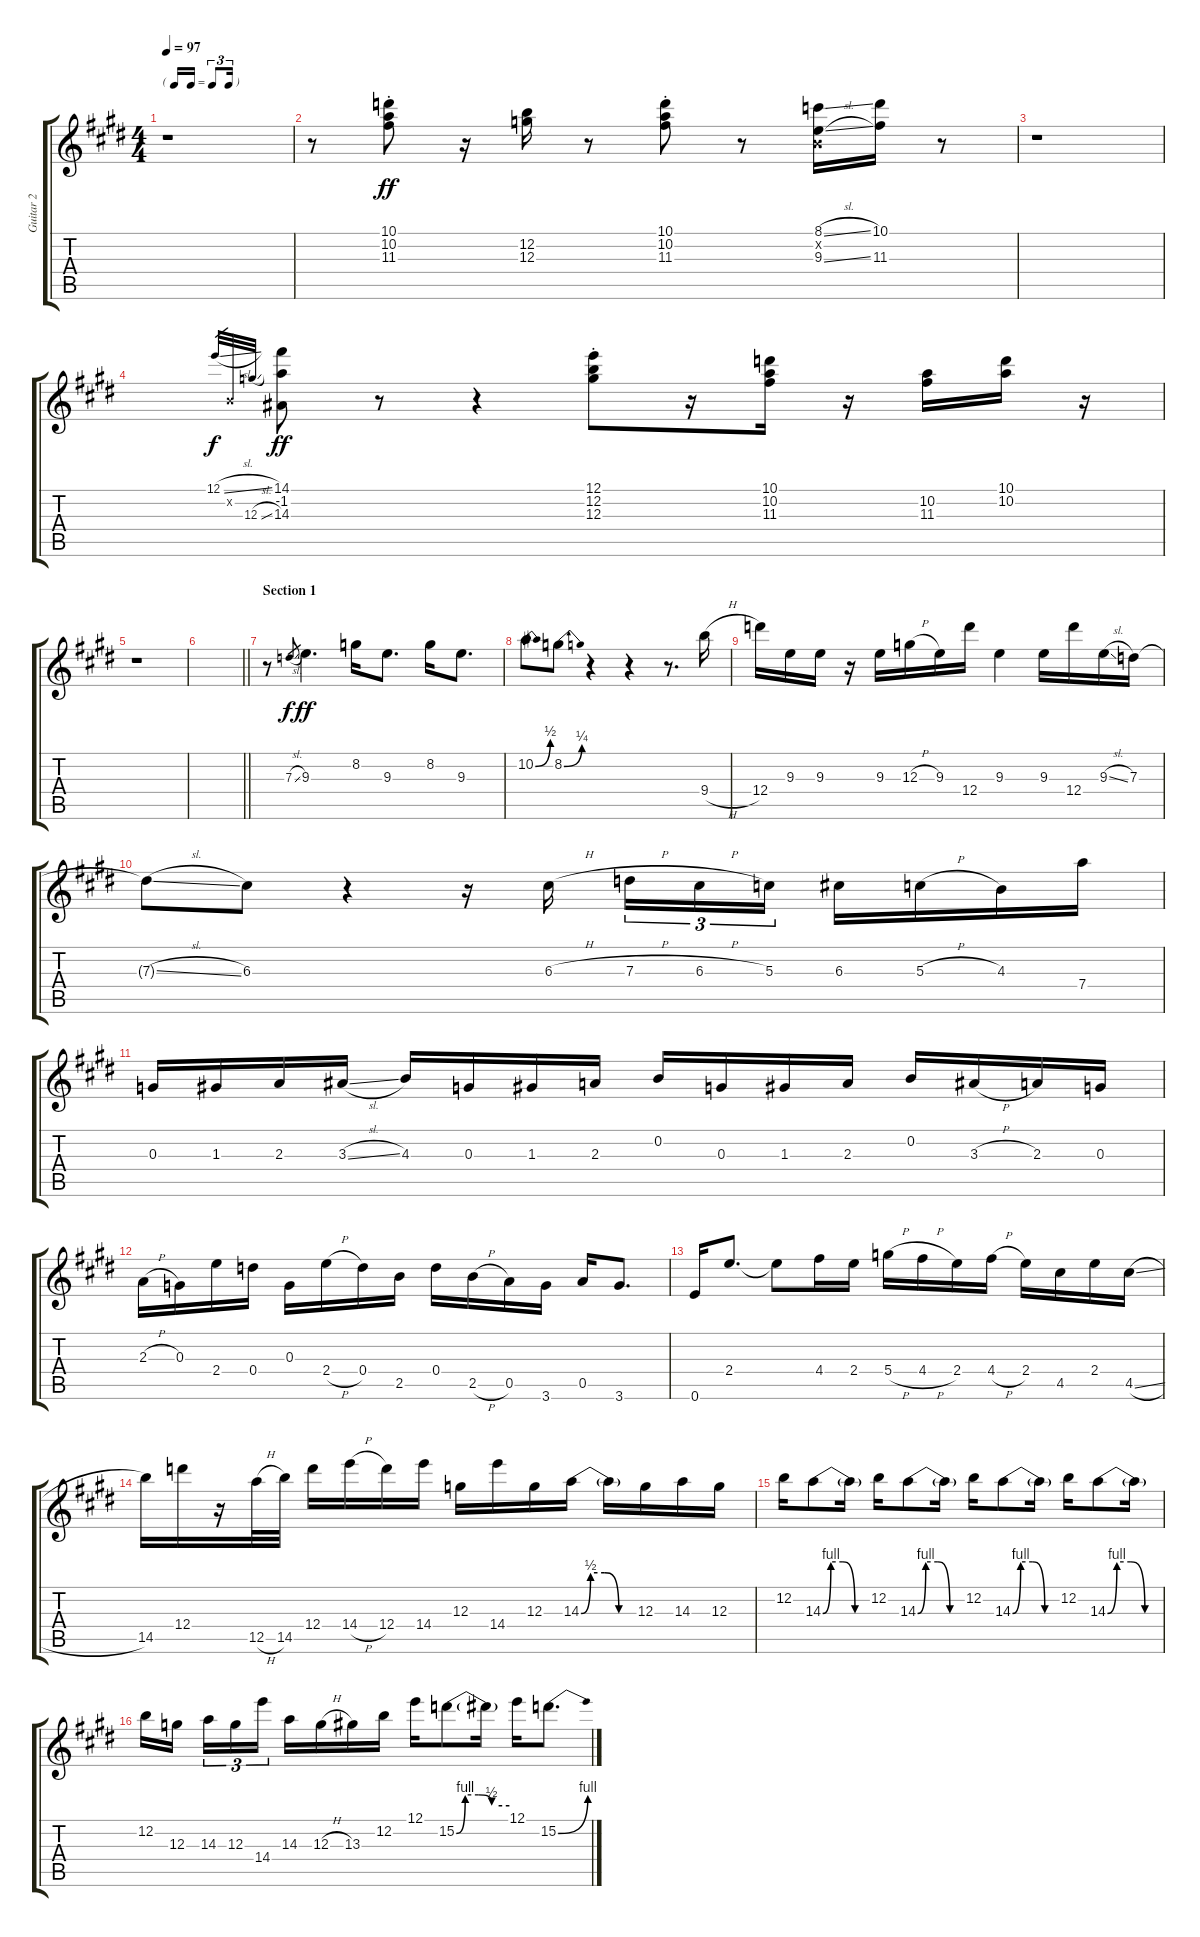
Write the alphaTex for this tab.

\track ("Guitar 2" "Guitar 2") {instrument electricguitarclean}
\staff {score tabs}
\tuning (E4 B3 G3 D4 A3 E3) {hide}
\ts (4 4)
\tf triplet16th
\tempo 97
\clef g2
\ks e
r.1{dy ff} |
\ks c#minor
r.8 (10.1{st} 10.2{st} 11.3{st}).8 r.16 (12.2 12.3).16 r.8 (10.1{st} 10.2{st} 11.3{st}).8 r.8 (8.1{sl} 0.2{x} 9.3{sl}).16 (10.1 11.3).16 r.8 |
\ks e
r.1 |
12.1{sl}.32{gr dy f} 0.2{x}.32{gr} 12.3{sl}.32{gr} (14.1 -1.2 14.3).8{dy ff} r.8 r.4 (12.1{st} 12.2{st} 12.3{st}).8 r.16 (10.1 10.2 11.3).16 r.16 (10.2 11.3).16 (10.1 10.2).16 r.16 |
\ks c#minor
r.1 |
\barLineRight lightlight
|
\section ("" "Section 1")
r.8{volume 13 instrument electricguitarclean} 7.3{sl}.8{gr dy f} 9.3.4{d dy ff} 8.2.16 9.3.8{d} 8.2.16 9.3.8{d} |
\ks e
10.2{be (bend 0 0 60 2)}.8 8.2{be (bend 0 0 60 1)}.8 r.4 r.4 r.8{d} 9.4{h}.16 |
\ks c#minor
12.4.16 9.3.16 9.3.16 r.16 9.3.16 12.3{h}.16 9.3.16 12.4.16 9.3.4 9.3.16 12.4.16 9.3{sl}.16 7.3.16 |
\ks e
7.3{sl t}.8 6.3.8 r.4 r.16 6.3{h}.16{beam splitsecondary} 7.3{h}.16{tu (3 2)} 6.3{h}.16{tu (3 2)} 5.3.16{tu (3 2)} 6.3.16 5.3{h}.16 4.3.16 7.4.16 |
\ks c#minor
0.3.16 1.3.16 2.3.16 3.3{sl}.16 4.3.16 0.3.16 1.3.16 2.3.16 0.2.16 0.3.16 1.3.16 2.3.16 0.2.16 3.3{h}.16 2.3.16 0.3.16 |
\ks e
2.3{h}.16 0.3.16 2.4.16 0.4.16 0.3.16 2.4{h}.16 0.4.16 2.5.16 0.4.16 2.5{h}.16 0.5.16 3.6.16 0.5.16 3.6.8{d} |
\ks c#minor
0.6.16 2.4.8{d} 2.4{t}.8 4.4.16 2.4.16 5.4{h}.16 4.4{h}.16 2.4.16 4.4{h}.16 2.4.16 4.5.16 2.4.16 4.5{sl}.16 |
\ks e
14.5.16 12.4.16 r.16 12.5{h}.32 14.5.32 12.4.16 14.4{h}.16 12.4.16 14.4.16 12.3.16 14.4.16 12.3.16 14.3{be (custom 0 0 10 2 25 2 40 0 60 0)}.16 14.3{t}.16 12.3.16 14.3.16 12.3.16 |
\ks c#minor
12.2.16 14.3{be (custom 0 0 10 4 25 4 40 0 60 0)}.8 14.3{t}.16 12.2.16 14.3{be (custom 0 0 10 4 25 4 40 0 60 0)}.8 14.3{t}.16 12.2.16 14.3{be (custom 0 0 10 4 25 4 40 0 60 0)}.8 14.3{t}.16 12.2.16 14.3{be (custom 0 0 10 4 25 4 40 0 60 0)}.8 14.3{t}.16 |
\ks e
12.2.16 12.3.16{beam splitsecondary} 14.3.16{tu (3 2)} 12.3.16{tu (3 2)} 14.4.16{tu (3 2)} 14.3.16 12.3{h}.16 13.3.16 12.2.16 12.1.16 15.2{be (custom 0 0 10 4 25 4 40 2 60 2)}.8 15.2{t}.16 12.1.16 15.2{be (bend 0 0 60 4)}.8{d}
